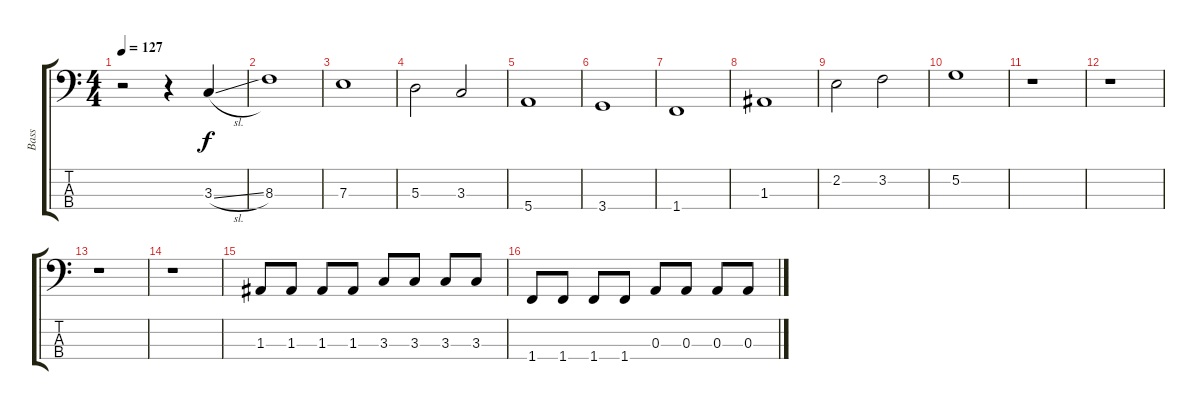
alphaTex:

\track ("Bass" "Bass") {instrument electricbassfinger}
\staff {score tabs}
\tuning (G2 D2 A1 E1) {hide}
\ts (4 4)
\tempo 127
\clef f4
\ks c
r.2{dy f} r.4 3.3{sl}.4 |
8.3.1 |
7.3.1 |
5.3.2 3.3.2 |
5.4.1 |
3.4.1 |
1.4.1 |
1.3.1 |
2.2.2 3.2.2 |
5.2.1 |
r.1 |
r.1 |
r.1 |
r.1 |
1.3.8 1.3.8 1.3.8 1.3.8 3.3.8 3.3.8 3.3.8 3.3.8 |
1.4.8 1.4.8 1.4.8 1.4.8 0.3.8 0.3.8 0.3.8 0.3.8
